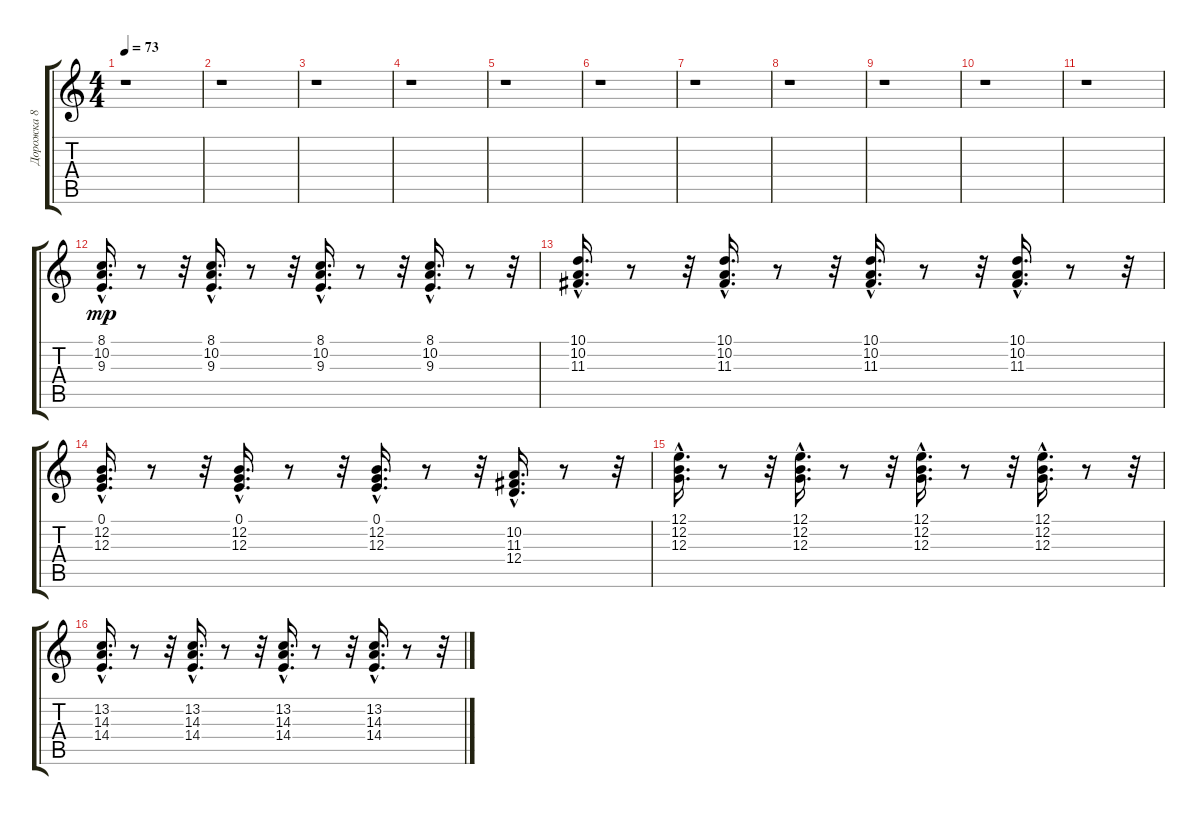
\track ("Дорожка 8" "Дорожка 8") {instrument lead6voice}
\staff {score tabs}
\tuning (E4 B3 G3 D3 A2 E2) {hide}
\ts (4 4)
\tempo 73
\clef g2
\ks c
r.1{dy mp} |
r.1 |
r.1 |
r.1 |
r.1 |
r.1 |
r.1 |
r.1 |
r.1 |
r.1 |
r.1 |
(8.1{hac} 10.2{hac} 9.3{hac}).16{d} r.8 r.32 (8.1{hac} 10.2{hac} 9.3{hac}).16{d} r.8 r.32 (8.1{hac} 10.2{hac} 9.3{hac}).16{d} r.8 r.32 (8.1{hac} 10.2{hac} 9.3{hac}).16{d} r.8 r.32 |
(10.1{hac} 10.2{hac} 11.3{hac}).16{d} r.8 r.32 (10.1{hac} 10.2{hac} 11.3{hac}).16{d} r.8 r.32 (10.1{hac} 10.2{hac} 11.3{hac}).16{d} r.8 r.32 (10.1{hac} 10.2{hac} 11.3{hac}).16{d} r.8 r.32 |
(0.1{hac} 12.2{hac} 12.3{hac}).16{d} r.8 r.32 (0.1{hac} 12.2{hac} 12.3{hac}).16{d} r.8 r.32 (0.1{hac} 12.2{hac} 12.3{hac}).16{d} r.8 r.32 (10.2{hac} 11.3{hac} 12.4{hac}).16{d} r.8 r.32 |
(12.1{hac} 12.2{hac} 12.3{hac}).16{d} r.8 r.32 (12.1{hac} 12.2{hac} 12.3{hac}).16{d} r.8 r.32 (12.1{hac} 12.2{hac} 12.3{hac}).16{d} r.8 r.32 (12.1{hac} 12.2{hac} 12.3{hac}).16{d} r.8 r.32 |
(13.2{hac} 14.3{hac} 14.4{hac}).16{d} r.8 r.32 (13.2{hac} 14.3{hac} 14.4{hac}).16{d} r.8 r.32 (13.2{hac} 14.3{hac} 14.4{hac}).16{d} r.8 r.32 (13.2{hac} 14.3{hac} 14.4{hac}).16{d} r.8 r.32
